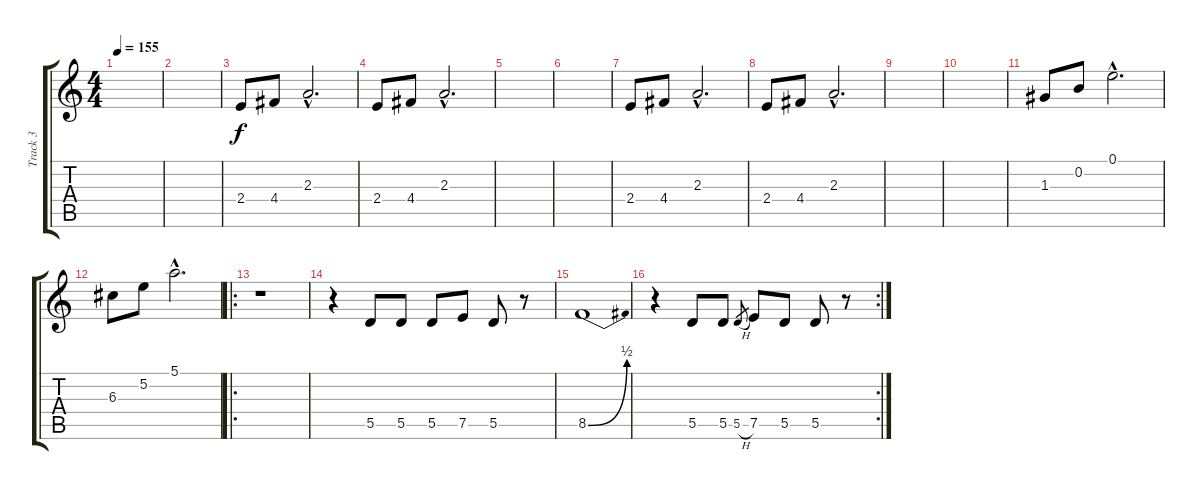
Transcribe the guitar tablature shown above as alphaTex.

\track ("Track 3" "Track 3") {instrument electricguitarjazz}
\staff {score tabs}
\tuning (E4 B3 G3 D3 A2 E2) {hide}
\ts (4 4)
\tempo 155
\clef g2
\ks c
|
|
2.4.8 4.4.8 2.3{hac}.2{d} |
2.4.8 4.4.8 2.3{hac}.2{d} |
|
|
2.4.8 4.4.8 2.3{hac}.2{d} |
2.4.8 4.4.8 2.3{hac}.2{d} |
|
|
1.3.8 0.2.8 0.1{hac}.2{d} |
6.3.8 5.2.8 5.1{hac}.2{d} |
\ro
r.1 |
r.4 5.5.8 5.5.8 5.5.8 7.5.8 5.5.8 r.8 |
8.5{be (bend 0 0 60 2)}.1 |
\rc 2
r.4 5.5.8 5.5.8 5.5{h}.8{gr} 7.5.8 5.5.8 5.5.8 r.8
